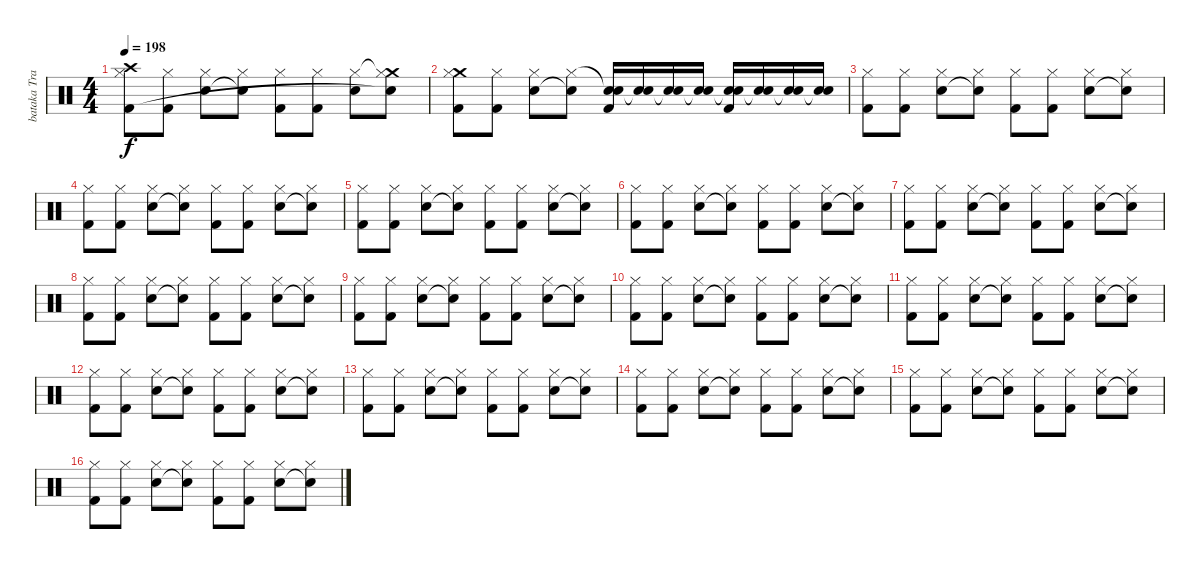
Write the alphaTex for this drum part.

\track ("bataka Travis" "bataka Tra") {instrument percussion}
\staff {score}
\articulation defaults
\ts (4 4)
\tempo 198
\clef neutral
\ks c
("Crash high (hit)" "Hi-Hat (closed)" "Kick (hit) 2").8{dy f} ("Hi-Hat (closed)" "Kick (hit) 2").8 ("Hi-Hat (closed)" "Electric Snare (hit)").8 ("Hi-Hat (closed)" "Snare (hit)"{t}).8 ("Hi-Hat (closed)" "Kick (hit) 2").8 ("Hi-Hat (closed)" "Kick (hit) 2").8 ("Hi-Hat (closed)" "Electric Snare (hit)").8 ("Crash medium (hit)"{t} "Hi-Hat (closed)" "Snare (hit)"{t}).8 |
("Crash medium (hit)" "Hi-Hat (closed)" "Kick (hit) 2").8 ("Hi-Hat (closed)" "Kick (hit) 2").8 ("Hi-Hat (closed)" "Electric Snare (hit)").8 ("Hi-Hat (closed)" "Snare (hit)"{t}).8 ("Snare (hit)"{t} "Electric Snare (hit)" "Kick (hit) 2").16 ("Snare (hit)"{t} "Electric Snare (hit)").16 ("Snare (hit)"{t} "Electric Snare (hit)").16 ("Snare (hit)"{t} "Electric Snare (hit)").16 ("Snare (hit)"{t} "Electric Snare (hit)" "Kick (hit) 2").16 ("Snare (hit)"{t} "Electric Snare (hit)").16 ("Snare (hit)"{t} "Electric Snare (hit)").16 ("Snare (hit)"{t} "Electric Snare (hit)").16 |
("Hi-Hat (closed)" "Kick (hit) 2").8 ("Hi-Hat (closed)" "Kick (hit) 2").8 ("Hi-Hat (closed)" "Electric Snare (hit)").8 ("Hi-Hat (closed)" "Snare (hit)"{t}).8 ("Hi-Hat (closed)" "Kick (hit) 2").8 ("Hi-Hat (closed)" "Kick (hit) 2").8 ("Hi-Hat (closed)" "Electric Snare (hit)").8 ("Hi-Hat (closed)" "Snare (hit)"{t}).8 |
("Hi-Hat (closed)" "Kick (hit) 2").8 ("Hi-Hat (closed)" "Kick (hit) 2").8 ("Hi-Hat (closed)" "Electric Snare (hit)").8 ("Hi-Hat (closed)" "Snare (hit)"{t}).8 ("Hi-Hat (closed)" "Kick (hit) 2").8 ("Hi-Hat (closed)" "Kick (hit) 2").8 ("Hi-Hat (closed)" "Electric Snare (hit)").8 ("Hi-Hat (closed)" "Snare (hit)"{t}).8 |
("Hi-Hat (closed)" "Kick (hit) 2").8 ("Hi-Hat (closed)" "Kick (hit) 2").8 ("Hi-Hat (closed)" "Electric Snare (hit)").8 ("Hi-Hat (closed)" "Snare (hit)"{t}).8 ("Hi-Hat (closed)" "Kick (hit) 2").8 ("Hi-Hat (closed)" "Kick (hit) 2").8 ("Hi-Hat (closed)" "Electric Snare (hit)").8 ("Hi-Hat (closed)" "Snare (hit)"{t}).8 |
("Hi-Hat (closed)" "Kick (hit) 2").8 ("Hi-Hat (closed)" "Kick (hit) 2").8 ("Hi-Hat (closed)" "Electric Snare (hit)").8 ("Hi-Hat (closed)" "Snare (hit)"{t}).8 ("Hi-Hat (closed)" "Kick (hit) 2").8 ("Hi-Hat (closed)" "Kick (hit) 2").8 ("Hi-Hat (closed)" "Electric Snare (hit)").8 ("Hi-Hat (closed)" "Snare (hit)"{t}).8 |
("Hi-Hat (closed)" "Kick (hit) 2").8 ("Hi-Hat (closed)" "Kick (hit) 2").8 ("Hi-Hat (closed)" "Electric Snare (hit)").8 ("Hi-Hat (closed)" "Snare (hit)"{t}).8 ("Hi-Hat (closed)" "Kick (hit) 2").8 ("Hi-Hat (closed)" "Kick (hit) 2").8 ("Hi-Hat (closed)" "Electric Snare (hit)").8 ("Hi-Hat (closed)" "Snare (hit)"{t}).8 |
("Hi-Hat (closed)" "Kick (hit) 2").8 ("Hi-Hat (closed)" "Kick (hit) 2").8 ("Hi-Hat (closed)" "Electric Snare (hit)").8 ("Hi-Hat (closed)" "Snare (hit)"{t}).8 ("Hi-Hat (closed)" "Kick (hit) 2").8 ("Hi-Hat (closed)" "Kick (hit) 2").8 ("Hi-Hat (closed)" "Electric Snare (hit)").8 ("Hi-Hat (closed)" "Snare (hit)"{t}).8 |
("Hi-Hat (closed)" "Kick (hit) 2").8 ("Hi-Hat (closed)" "Kick (hit) 2").8 ("Hi-Hat (closed)" "Electric Snare (hit)").8 ("Hi-Hat (closed)" "Snare (hit)"{t}).8 ("Hi-Hat (closed)" "Kick (hit) 2").8 ("Hi-Hat (closed)" "Kick (hit) 2").8 ("Hi-Hat (closed)" "Electric Snare (hit)").8 ("Hi-Hat (closed)" "Snare (hit)"{t}).8 |
("Hi-Hat (closed)" "Kick (hit) 2").8 ("Hi-Hat (closed)" "Kick (hit) 2").8 ("Hi-Hat (closed)" "Electric Snare (hit)").8 ("Hi-Hat (closed)" "Snare (hit)"{t}).8 ("Hi-Hat (closed)" "Kick (hit) 2").8 ("Hi-Hat (closed)" "Kick (hit) 2").8 ("Hi-Hat (closed)" "Electric Snare (hit)").8 ("Hi-Hat (closed)" "Snare (hit)"{t}).8 |
("Hi-Hat (closed)" "Kick (hit) 2").8 ("Hi-Hat (closed)" "Kick (hit) 2").8 ("Hi-Hat (closed)" "Electric Snare (hit)").8 ("Hi-Hat (closed)" "Snare (hit)"{t}).8 ("Hi-Hat (closed)" "Kick (hit) 2").8 ("Hi-Hat (closed)" "Kick (hit) 2").8 ("Hi-Hat (closed)" "Electric Snare (hit)").8 ("Hi-Hat (closed)" "Snare (hit)"{t}).8 |
("Hi-Hat (closed)" "Kick (hit) 2").8 ("Hi-Hat (closed)" "Kick (hit) 2").8 ("Hi-Hat (closed)" "Electric Snare (hit)").8 ("Hi-Hat (closed)" "Snare (hit)"{t}).8 ("Hi-Hat (closed)" "Kick (hit) 2").8 ("Hi-Hat (closed)" "Kick (hit) 2").8 ("Hi-Hat (closed)" "Electric Snare (hit)").8 ("Hi-Hat (closed)" "Snare (hit)"{t}).8 |
("Hi-Hat (closed)" "Kick (hit) 2").8 ("Hi-Hat (closed)" "Kick (hit) 2").8 ("Hi-Hat (closed)" "Electric Snare (hit)").8 ("Hi-Hat (closed)" "Snare (hit)"{t}).8 ("Hi-Hat (closed)" "Kick (hit) 2").8 ("Hi-Hat (closed)" "Kick (hit) 2").8 ("Hi-Hat (closed)" "Electric Snare (hit)").8 ("Hi-Hat (closed)" "Snare (hit)"{t}).8 |
("Hi-Hat (closed)" "Kick (hit) 2").8 ("Hi-Hat (closed)" "Kick (hit) 2").8 ("Hi-Hat (closed)" "Electric Snare (hit)").8 ("Hi-Hat (closed)" "Snare (hit)"{t}).8 ("Hi-Hat (closed)" "Kick (hit) 2").8 ("Hi-Hat (closed)" "Kick (hit) 2").8 ("Hi-Hat (closed)" "Electric Snare (hit)").8 ("Hi-Hat (closed)" "Snare (hit)"{t}).8 |
("Hi-Hat (closed)" "Kick (hit) 2").8 ("Hi-Hat (closed)" "Kick (hit) 2").8 ("Hi-Hat (closed)" "Electric Snare (hit)").8 ("Hi-Hat (closed)" "Snare (hit)"{t}).8 ("Hi-Hat (closed)" "Kick (hit) 2").8 ("Hi-Hat (closed)" "Kick (hit) 2").8 ("Hi-Hat (closed)" "Electric Snare (hit)").8 ("Hi-Hat (closed)" "Snare (hit)"{t}).8 |
("Hi-Hat (closed)" "Kick (hit) 2").8 ("Hi-Hat (closed)" "Kick (hit) 2").8 ("Hi-Hat (closed)" "Electric Snare (hit)").8 ("Hi-Hat (closed)" "Snare (hit)"{t}).8 ("Hi-Hat (closed)" "Kick (hit) 2").8 ("Hi-Hat (closed)" "Kick (hit) 2").8 ("Hi-Hat (closed)" "Electric Snare (hit)").8 ("Hi-Hat (closed)" "Snare (hit)"{t}).8
